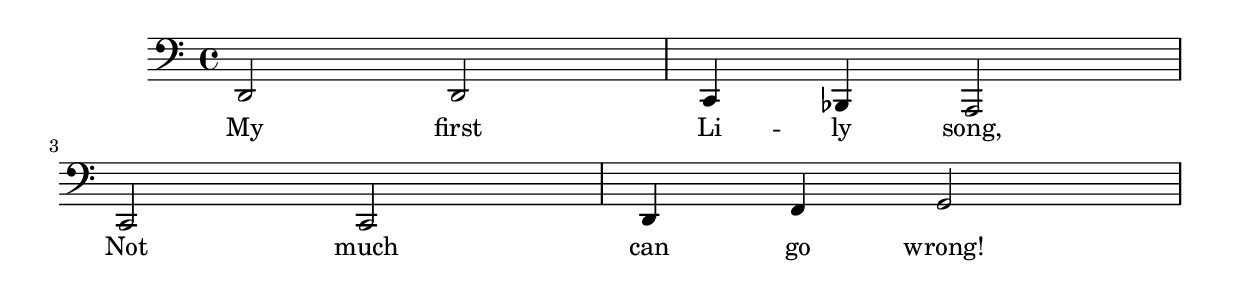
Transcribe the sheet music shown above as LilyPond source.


%% A simple song in LilyPond
<<
  \relative {
    \clef bass
    d,2 d c4 bes a2 \break
    c2 c d4 f g2
  }
  \addlyrics {
    My first Li -- ly song,
    Not much can go wrong!
  }
>>

%% Optional helper for automatic updating by convert-ly.  May be omitted.
\version "2.11.51"
    
